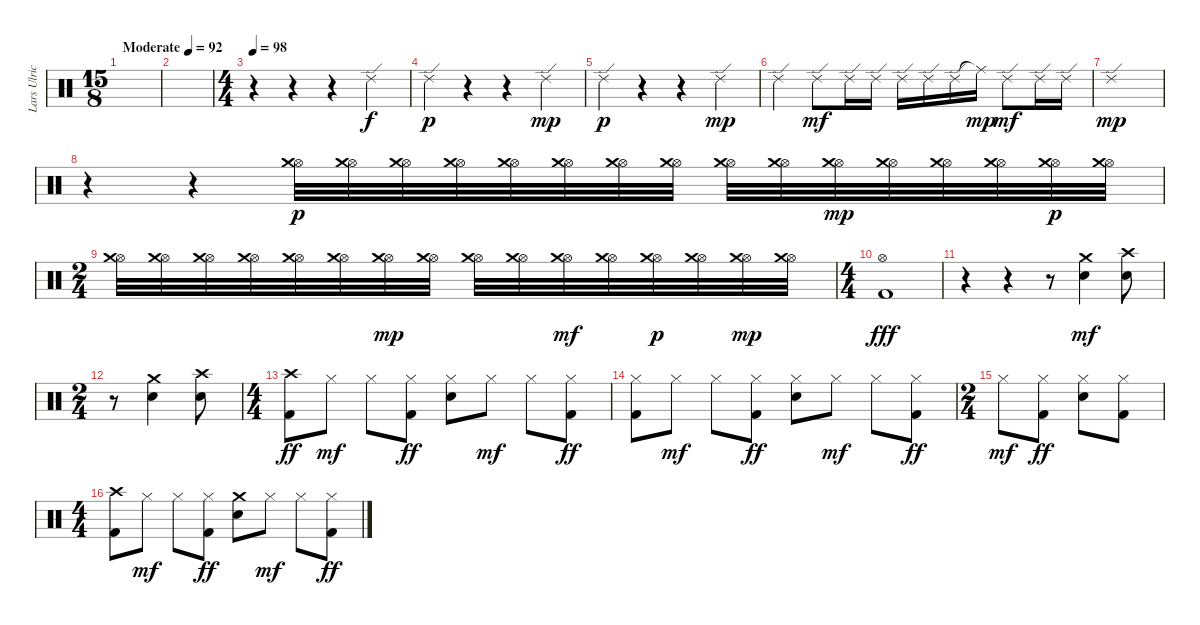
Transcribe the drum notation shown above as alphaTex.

\track ("Lars Ulrich" "Lars Ulric") {instrument percussion}
\staff {score}
\articulation defaults
\ts (15 8)
\tempo (92 "Moderate")
\clef neutral
\ks c
|
|
\ts (4 4)
\tempo 98
r.4 r.4 r.4 "Ride (edge) 2".4 |
"Ride (edge) 2".4{dy p} r.4 r.4 "Ride (edge) 2".4{dy mp} |
"Ride (edge) 2".4{dy p} r.4 r.4 "Ride (edge) 2".4{dy mp} |
"Ride (edge) 2".4 "Ride (edge) 2".8{dy mf} "Ride (edge) 2".16 "Ride (edge) 2".16 "Ride (edge) 2".16 "Ride (edge) 2".16 "Ride (edge) 2".16 "Ride (middle)"{t}.16{dy mp} "Ride (edge) 2".8{dy mf} "Ride (edge) 2".16 "Ride (edge) 2".16 |
"Ride (edge) 2".1{dy mp} |
r.4 r.4 ("Hi-Hat (open)" "Crash medium (hit)").32{dy p} ("Hi-Hat (open)" "Crash medium (hit)").32 ("Hi-Hat (open)" "Crash medium (hit)").32 ("Hi-Hat (open)" "Crash medium (hit)").32 ("Hi-Hat (open)" "Crash medium (hit)").32 ("Hi-Hat (open)" "Crash medium (hit)").32 ("Hi-Hat (open)" "Crash medium (hit)").32 ("Hi-Hat (open)" "Crash medium (hit)").32 ("Hi-Hat (open)" "Crash medium (hit)").32 ("Hi-Hat (open)" "Crash medium (hit)").32 ("Hi-Hat (open)" "Crash medium (hit)").32{dy mp} ("Hi-Hat (open)" "Crash medium (hit)").32 ("Hi-Hat (open)" "Crash medium (hit)").32 ("Hi-Hat (open)" "Crash medium (hit)").32 ("Hi-Hat (open)" "Crash medium (hit)").32{dy p} ("Hi-Hat (open)" "Crash medium (hit)").32 |
\ts (2 4)
("Hi-Hat (open)" "Crash medium (hit)").32 ("Hi-Hat (open)" "Crash medium (hit)").32 ("Hi-Hat (open)" "Crash medium (hit)").32 ("Hi-Hat (open)" "Crash medium (hit)").32 ("Hi-Hat (open)" "Crash medium (hit)").32 ("Hi-Hat (open)" "Crash medium (hit)").32 ("Hi-Hat (open)" "Crash medium (hit)").32{dy mp} ("Hi-Hat (open)" "Crash medium (hit)").32 ("Hi-Hat (open)" "Crash medium (hit)").32 ("Hi-Hat (open)" "Crash medium (hit)").32 ("Hi-Hat (open)" "Crash medium (hit)").32{dy mf} ("Hi-Hat (open)" "Crash medium (hit)").32 ("Hi-Hat (open)" "Crash medium (hit)").32{dy p} ("Hi-Hat (open)" "Crash medium (hit)").32 ("Hi-Hat (open)" "Crash medium (hit)").32{dy mp} ("Hi-Hat (open)" "Crash medium (hit)").32 |
\ts (4 4)
("Hi-Hat (open)" "Kick (hit) 2").1{dy fff} |
r.4 r.4 r.8 ("Crash medium (hit)" "Snare (hit) 2").4{dy mf} ("Crash high (hit)" "Snare (hit) 2").8 |
\ts (2 4)
r.8 ("Crash medium (hit)" "Snare (hit) 2").4 ("Crash high (hit)" "Snare (hit) 2").8 |
\ts (4 4)
("Crash high (hit)" "Kick (hit) 2").8{dy ff} "Hi-Hat (closed)".8{dy mf} "Hi-Hat (closed)".8 ("Hi-Hat (closed)" "Kick (hit) 2").8{dy ff} ("Hi-Hat (closed)" "Snare (hit) 2").8 "Hi-Hat (closed)".8{dy mf} "Hi-Hat (closed)".8 ("Hi-Hat (closed)" "Kick (hit) 2").8{dy ff} |
("Hi-Hat (closed)" "Kick (hit) 2").8 "Hi-Hat (closed)".8{dy mf} "Hi-Hat (closed)".8 ("Hi-Hat (closed)" "Kick (hit) 2").8{dy ff} ("Hi-Hat (closed)" "Snare (hit) 2").8 "Hi-Hat (closed)".8{dy mf} "Hi-Hat (closed)".8 ("Hi-Hat (closed)" "Kick (hit) 2").8{dy ff} |
\ts (2 4)
"Hi-Hat (closed)".8{dy mf} ("Hi-Hat (closed)" "Kick (hit) 2").8{dy ff} ("Hi-Hat (closed)" "Snare (hit) 2").8 ("Hi-Hat (closed)" "Kick (hit) 2").8 |
\ts (4 4)
("Crash high (hit)" "Kick (hit) 2").8 "Hi-Hat (closed)".8{dy mf} "Hi-Hat (closed)".8 ("Hi-Hat (closed)" "Kick (hit) 2").8{dy ff} ("Crash medium (hit)" "Snare (hit) 2").8 "Hi-Hat (closed)".8{dy mf} "Hi-Hat (closed)".8 ("Hi-Hat (closed)" "Kick (hit) 2").8{dy ff}
